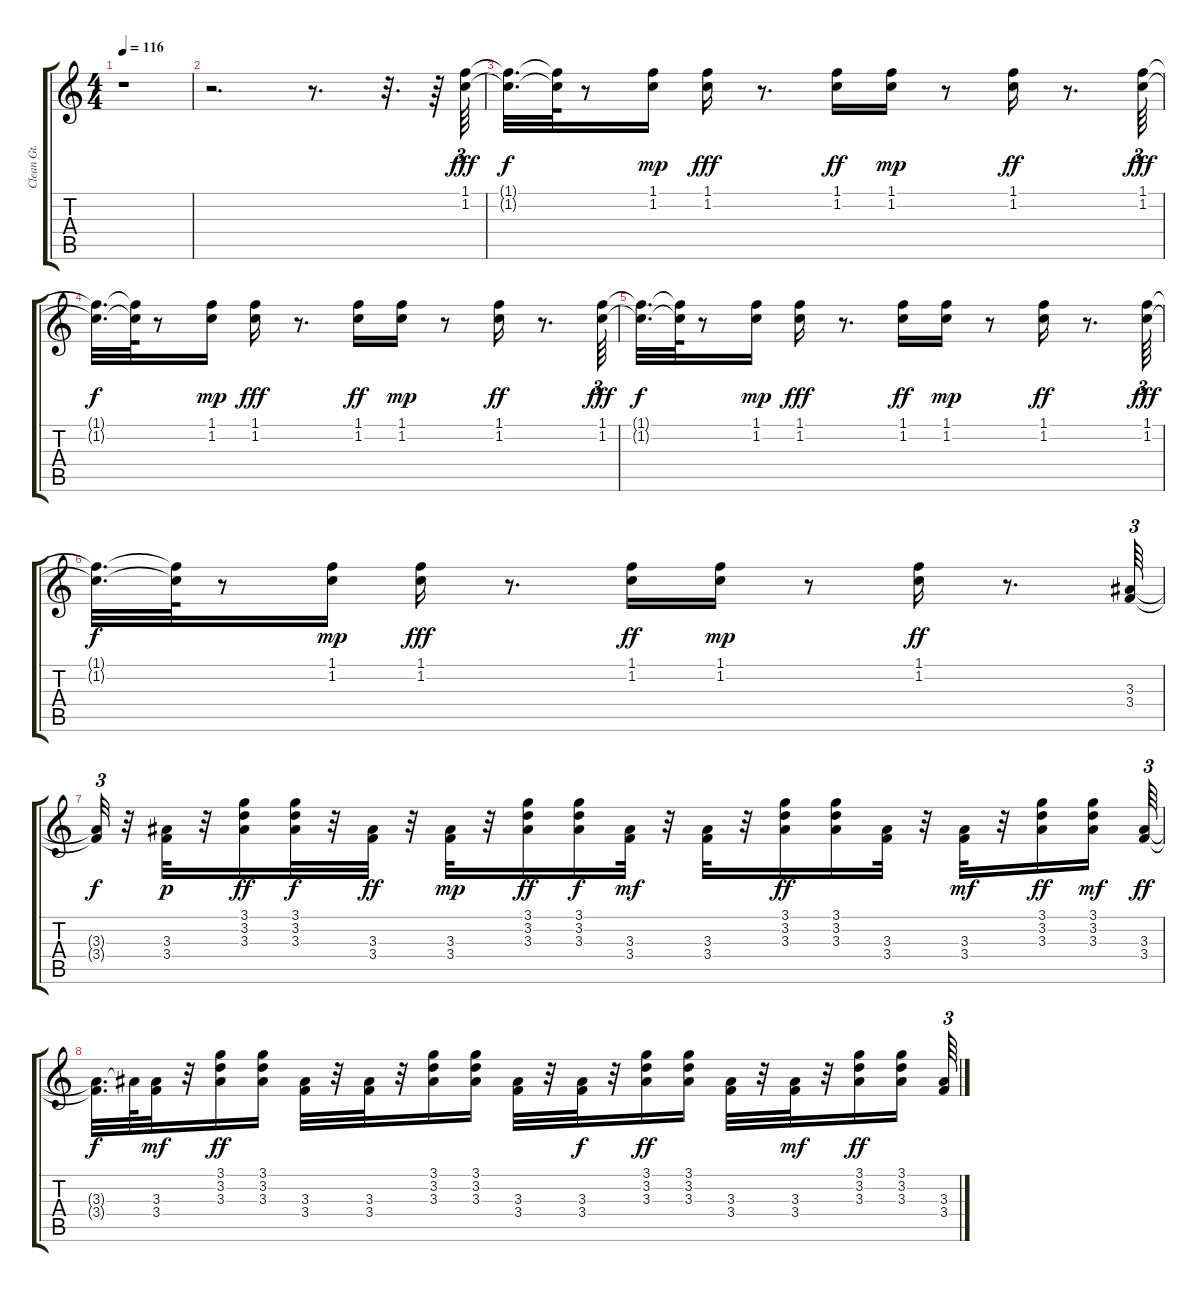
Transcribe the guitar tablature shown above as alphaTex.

\track ("Clean Gt." "Clean Gt.") {instrument electricguitarclean}
\staff {score tabs}
\tuning (E4 B3 G3 D3 A2 E2) {hide}
\ts (4 4)
\tempo 116
\clef g2
\ks c
r.1{dy ff} |
r.2{d} r.8{d} r.32{d} r.64 (1.1 1.2).64{tu (3 2) dy fff} |
(1.1{t} 1.2{t}).32{d dy f} (1.1{t} 1.2{t}).64 r.8 (1.1 1.2).16{dy mp} (1.1 1.2).16{dy fff} r.8{d} (1.1 1.2).16{dy ff} (1.1 1.2).16{dy mp} r.8 (1.1 1.2).16{dy ff} r.8{d} (1.1 1.2).64{tu (3 2) dy fff} |
(1.1{t} 1.2{t}).32{d dy f} (1.1{t} 1.2{t}).64 r.8 (1.1 1.2).16{dy mp} (1.1 1.2).16{dy fff} r.8{d} (1.1 1.2).16{dy ff} (1.1 1.2).16{dy mp} r.8 (1.1 1.2).16{dy ff} r.8{d} (1.1 1.2).64{tu (3 2) dy fff} |
(1.1{t} 1.2{t}).32{d dy f} (1.1{t} 1.2{t}).64 r.8 (1.1 1.2).16{dy mp} (1.1 1.2).16{dy fff} r.8{d} (1.1 1.2).16{dy ff} (1.1 1.2).16{dy mp} r.8 (1.1 1.2).16{dy ff} r.8{d} (1.1 1.2).64{tu (3 2) dy fff} |
(1.1{t} 1.2{t}).32{d dy f} (1.1{t} 1.2{t}).64 r.8 (1.1 1.2).16{dy mp} (1.1 1.2).16{dy fff} r.8{d} (1.1 1.2).16{dy ff} (1.1 1.2).16{dy mp} r.8 (1.1 1.2).16{dy ff} r.8{d} (3.3 3.4).64{tu (3 2)} |
(3.3{t} 3.4{t}).32{tu (3 2) dy f} r.32 (3.3 3.4).32{dy p} r.32 (3.1 3.2 3.3).16{dy ff} (3.1 3.2 3.3).32{dy f} r.32 (3.3 3.4).32{dy ff} r.32 (3.3 3.4).32{dy mp} r.32 (3.1 3.2 3.3).16{dy ff} (3.1 3.2 3.3).16{dy f} (3.3 3.4).32{dy mf} r.32 (3.3 3.4).32 r.32 (3.1 3.2 3.3).16{dy ff} (3.1 3.2 3.3).16 (3.3 3.4).32 r.32 (3.3 3.4).32{dy mf} r.32 (3.1 3.2 3.3).16{dy ff} (3.1 3.2 3.3).16{dy mf} (3.3 3.4).64{tu (3 2) dy ff} |
(3.3{t} 3.4{t}).32{d dy f} 3.3{t}.64 (3.3 3.4).32{dy mf} r.32 (3.1 3.2 3.3).16{dy ff} (3.1 3.2 3.3).16 (3.3 3.4).32 r.32 (3.3 3.4).32 r.32 (3.1 3.2 3.3).16 (3.1 3.2 3.3).16 (3.3 3.4).32 r.32 (3.3 3.4).32{dy f} r.32 (3.1 3.2 3.3).16{dy ff} (3.1 3.2 3.3).16 (3.3 3.4).32 r.32 (3.3 3.4).32{dy mf} r.32 (3.1 3.2 3.3).16{dy ff} (3.1 3.2 3.3).16 (3.3 3.4).64{tu (3 2)}
